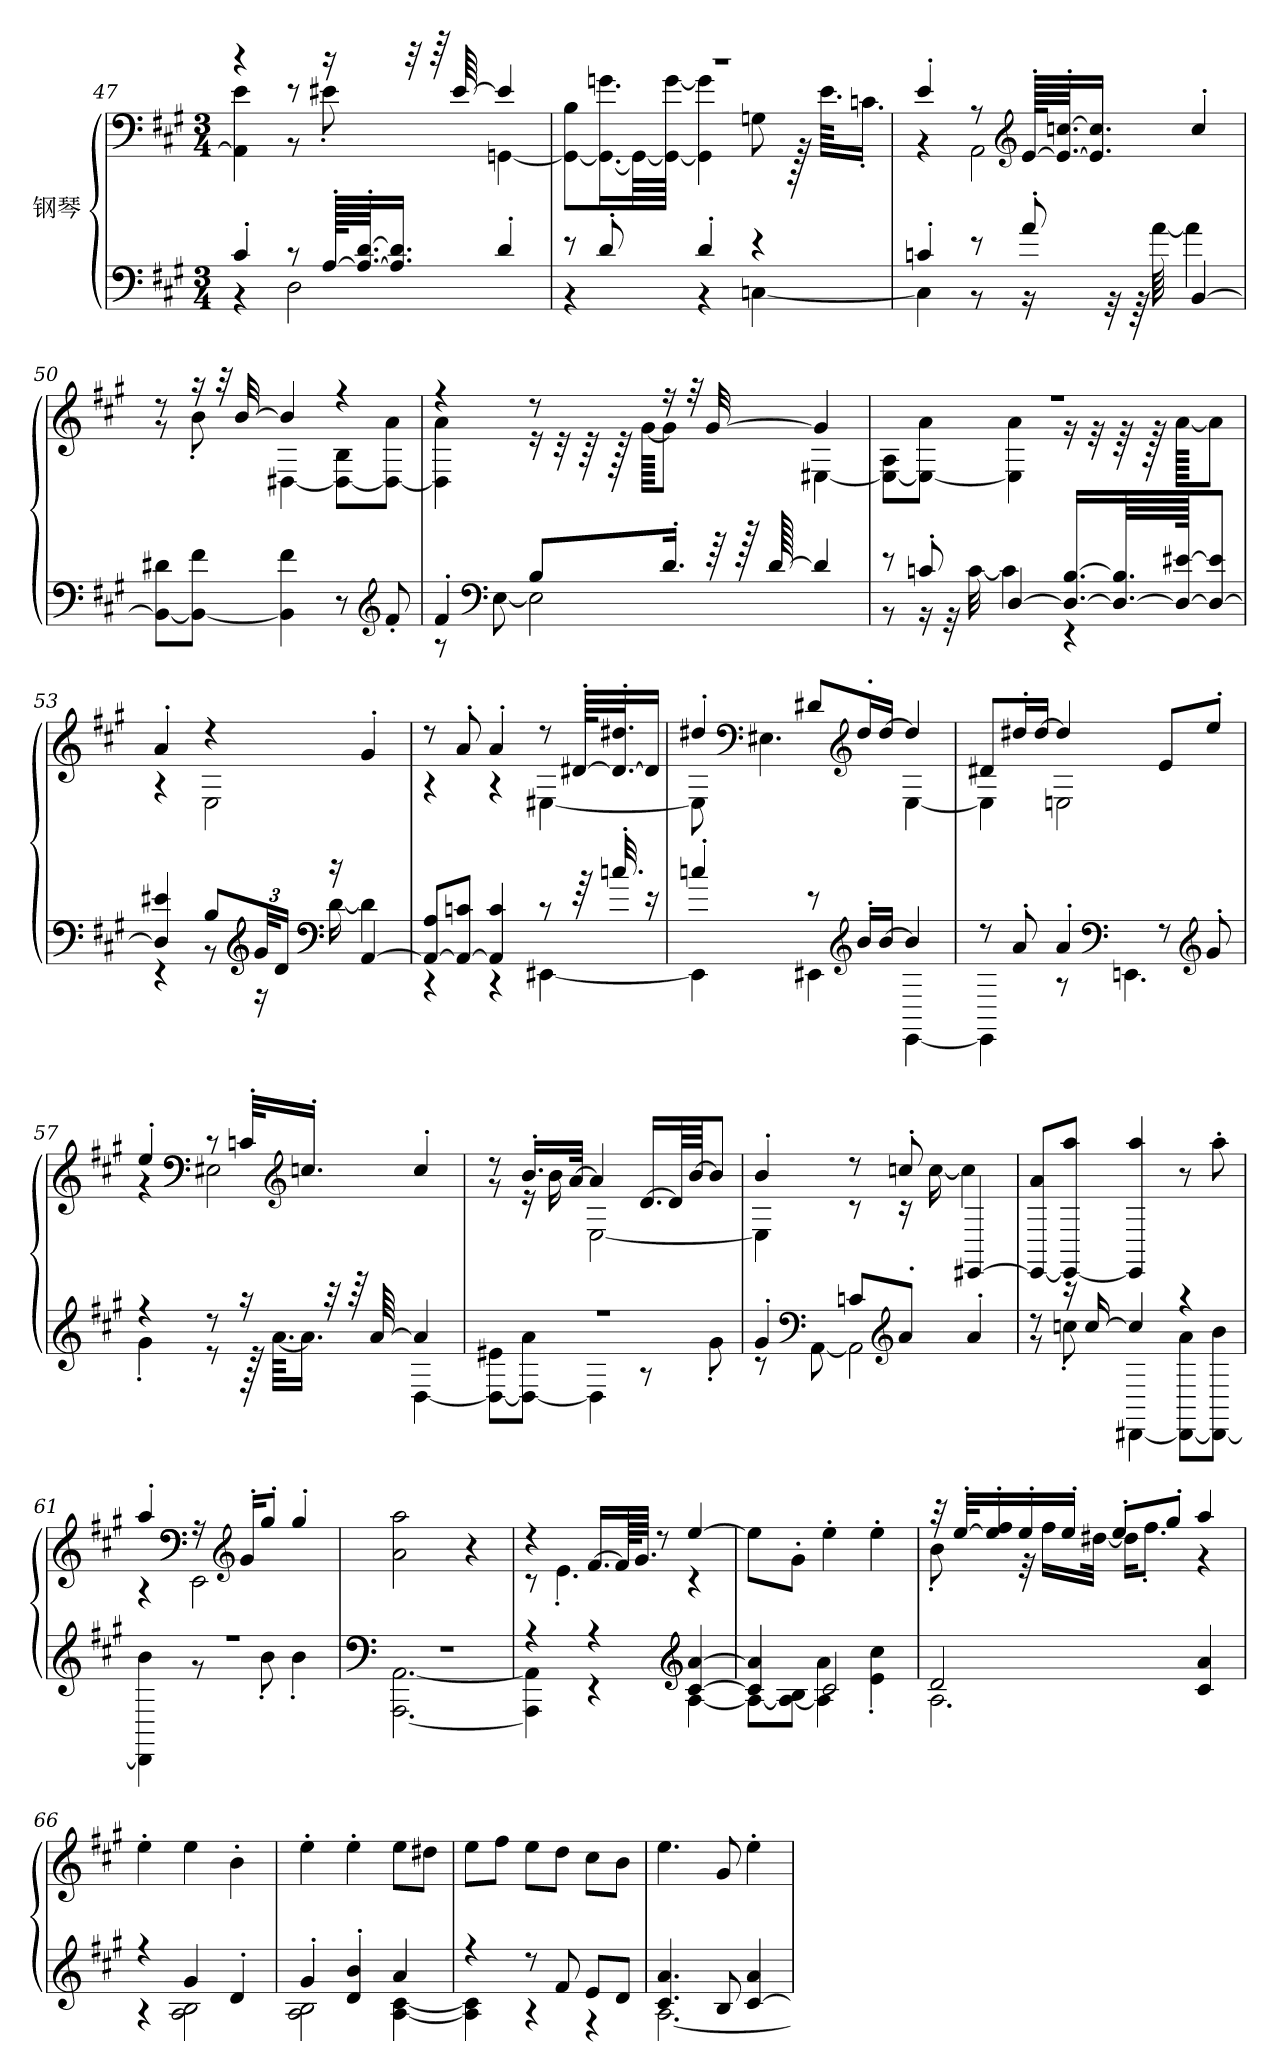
**kern	**kern
*part1	*part1
*staff2	*staff1
*I"钢琴	*
!!LO:LB:g=z
*clefF4	*clefF4
*k[f#c#g#]	*k[f#c#g#]
*M3/4	*M3/4
=47	=47
*^	*^
4c#'/	4r	4r	4AA\] 4e\
8r	2D\	8r	8r
[128A'/KLLLL	.	16r	8e#X'\
64.A/_' [64.d/'JJ	.	.	.
16.A/] 16.d/]JJ	.	.	.
.	.	32r	.
.	.	64r	.
.	.	[64e#/	.
4d'/	.	4e#/]	[4GGn\
=48	=48	=48	=48
8r	4r	2.r	8GG\_ 8B\L
8d'/	.	.	16.GG\_ 16.gn\L
.	.	.	64GG\LL_
.	.	.	64GG\_ [64g\JJJJ
4d'/	4r	.	4GG\] 4g\]
4r	[4Cn\	.	8Gn\
.	.	.	128r
.	.	.	64.e\KKLL
.	.	.	16.cn'\JJ
=49	=49	=49	=49
4cn'/	4C\]	4e'/	4r
8r	8r	8r	2AA\
*	*	*clefG2	*
8a'/	16r	[128e'/KLLLL	.
.	.	64.e/_' [64.ccn/'JJ	.
.	.	16.e/] 16.cc/]JJ	.
.	32r	.	.
.	64r	.	.
.	[64a\	.	.
[4BB/	4a\]	4cc'/	.
*v	*v	*	*
!!LO:LB:g=z	!!
=50	=50	=50
8BB\_ 8d#X\L	8r	8r
8BB\_ 8f#\J	16r	8b'\
.	32r	.
.	[32b/	.
4BB\] 4f#\	4b/]	[4D#X\
8r	4r	8D#\_ 8B\L
*clefG2	*	*
8f#'/	.	8D#\_ 8a\J
=51	=51	=51
*^	*	*
4f#'/	8r	4r	4D#\] 4a\
*clefF4	*	*	*
.	[8E\	.	.
8B/L	2E\]	8r	16r
.	.	.	32r
.	.	.	64r
.	.	.	128r
.	.	.	[128g#\KKKKL
16.d'/Jk	.	16r	8g#\J]
.	.	32r	.
64r	.	[32g#/	.
128r	.	.	.
[128d/	.	.	.
4d/]	.	4g#/]	[4E#X\
!!LO:PB:g=z	!!
=52	=52	=52	=52
8r	8r	2.r	8E#\_ 8A\L
8cn'/	16r	.	8E#\_ 8a\J
.	32r	.	.
.	[32c\	.	.
[4D/	4c\]	.	4E#\] 4a\
16.D/_ [16.B/LL	4r	.	16r
.	.	.	32r
64.D/_ 64.B/]LL	.	.	64r
.	.	.	128r
128D/_ [128e#X/JJJK	.	.	[128a\KKKKL
8D/_ 8e#/]J	.	.	8a\J]
=53	=53	=53	=53
4D/] 4e#X/	4r	4a'/	4r
8B/L	8r	4r	2E\
*clefG2	*	*	*
*Xbrackettup	*	*	*
48g#/KL	16r	.	.
24d/JJ	.	.	.
*clefF4	*	*	*
16r	[16d\	.	.
[4AA/	4d\]	4g#'/	.
=54	=54	=54	=54
8AA/_ 8A/L	4r	8r	4r
8AA/_ 8cn/J	.	8a'/	.
4AA/] 4c/	4r	4a'/	4r
8r	[4EE#X\	8r	[4E#X\
64r	.	[64d#X'/KLLL	.
32.ccn'/	.	32.d#/_' 32.dd#X/'J	.
16r	.	16d#/JJ]	.
!!LO:LB:g=z	!!
=55	=55	=55	=55
4ccn'/	4EE#\]	4dd#X'/	8E#\]
*	*	*clefF4	*
.	.	.	4.E#X\
8r	4EE#X\	8d#X/L	.
*clefG2	*	*clefG2	*
16b'/LL	.	16dd#'/L	.
[16b/JJ	.	[16dd#/JJ	.
4b/]	[4EE#\	4dd#/]	[4E#\
=56	=56	=56	=56
8r	4EE#\]	8d#X/L	4E#\]
8a'/	.	16dd#X'/L	.
.	.	[16dd#/JJ	.
4a'/	8r	4dd#/]	2En\
*clefF4	*	*	*
.	4.EEn\	.	.
8r	.	8e/L	.
*clefG2	*	*	*
8g#'/	.	8ee'/J	.
=57	=57	=57	=57
4r	4g#'\	4ee'/	4r
*	*	*clefF4	*
8r	8r	8r	2E#X\
16r	128r	32cn'/KLL	.
.	[64.a\KKLL	.	.
*	*	*clefG2	*
.	16.a\JJ]	16.ccn'/JJ	.
32r	.	.	.
64r	.	.	.
[64a/	.	.	.
4a/]	[4D\	4cc'/	.
!!LO:LB:g=z	!!
=58	=58	=58	=58
2.r	8D\_ 8e#X\L	8r	8r
.	8D\_ 8a\J	16.b'/LL	16r
.	.	.	16b\
.	.	[32a/JJk	.
.	4D\]	4a/]	[2E\
.	8r	[16.d/LL	.
.	.	64d/LL]	.
.	.	[64b/JJJ	.
.	8g#'\	8b/J]	.
=59	=59	=59	=59
4g#'/	8r	4b'/	4E\]
*clefF4	*	*	*
.	[8AA\	.	.
8cn/L	2AA\]	8r	8r
*clefG2	*	*	*
8a'/J	.	8ccn'/	16r
.	.	.	[16cc\
4a'/	.	[4EE#X/	4cc\]
*	*	*v	*v
=60	=60	=60
8r	8r	8EE#/_ 8a/L
16r	8ccn'\	8EE#/_ 8aa/J
[16cc/	.	.
4cc/]	[4DD#X\	4EE#/] 4aa/
4r	8DD#\_ 8a\L	8r
.	8DD#\_ 8b\J	8aa'\
!!LO:LB:g=z
=61	=61	=61
*	*	*^
2.r	4DD#\] 4b\	4aa'/	4r
*	*	*clefF4	*
.	8r	16r	2EE\
*	*	*clefG2	*
.	.	16g#'/KL	.
.	8b'\	8gg#'/J	.
.	4b'\	4gg#'/	.
*	*	*v	*v
=62	=62	=62
*clefF4	*	*
2.r	[2.AAA\ [2.AA\	2a\ 2aa\
.	.	4r
=63	=63	=63
*	*	*^
4r	4AAA\] 4AA\]	4r	8r
.	.	.	4.e'\
4r	4r	[16.f#/LL	.
.	.	128f#/KLL]	.
.	.	64.g#/JJJJ	.
.	.	8r	.
*clefG2	*	*	*
[4c#/ [4a/	[4A\	[4ee/	4r
*	*	*v	*v
=64	=64	=64
4c#/] 4a/]	8A\L_	8ee\L]
.	8A\_ 8B\J	8g#'\J
2c#/	4A\] 4a\	4ee'\
.	4e\' 4cc#\'	4ee'\
!!LO:LB:g=z
=65	=65	=65
*	*	*^
2d/	2.A\	32r	8b'\
.	.	[32ee'/KLL	.
.	.	16ee/]' 16ff#/'	.
.	.	16ee'/	32r
.	.	.	16ff#\LL
.	.	16ee'/JJ	.
.	.	.	[32dd#X\JJk
.	.	8ee'/L	16dd#\KL]
.	.	.	8.ff#'\J
.	.	8gg#'/J	.
4c#/ 4a/	.	4aa/	4r
*	*	*v	*v
=66	=66	=66
4r	4r	4ee'\
4g#/	2A\ 2B\	4ee\
4d'/	.	4b'\
=67	=67	=67
4g#'/	2A\ 2B\	4ee'\
4d/' 4b/'	.	4ee'\
4a/	[4A\ [4c#\	8ee\L
.	.	8dd#X\J
=68	=68	=68
4r	4A\] 4c#\]	8ee\L
.	.	8ff#\J
8r	4r	8ee\L
8f#/	.	8dd\J
8e/L	4r	8cc#\L
8d/J	.	8b\J
=69	=69	=69
4.c#/ 4.a/	[2.A\	4.ee\
8B/	.	8g#/
[4c#/ 4a/	.	4ee'\
*v	*v	*
=	=
*-	*-
